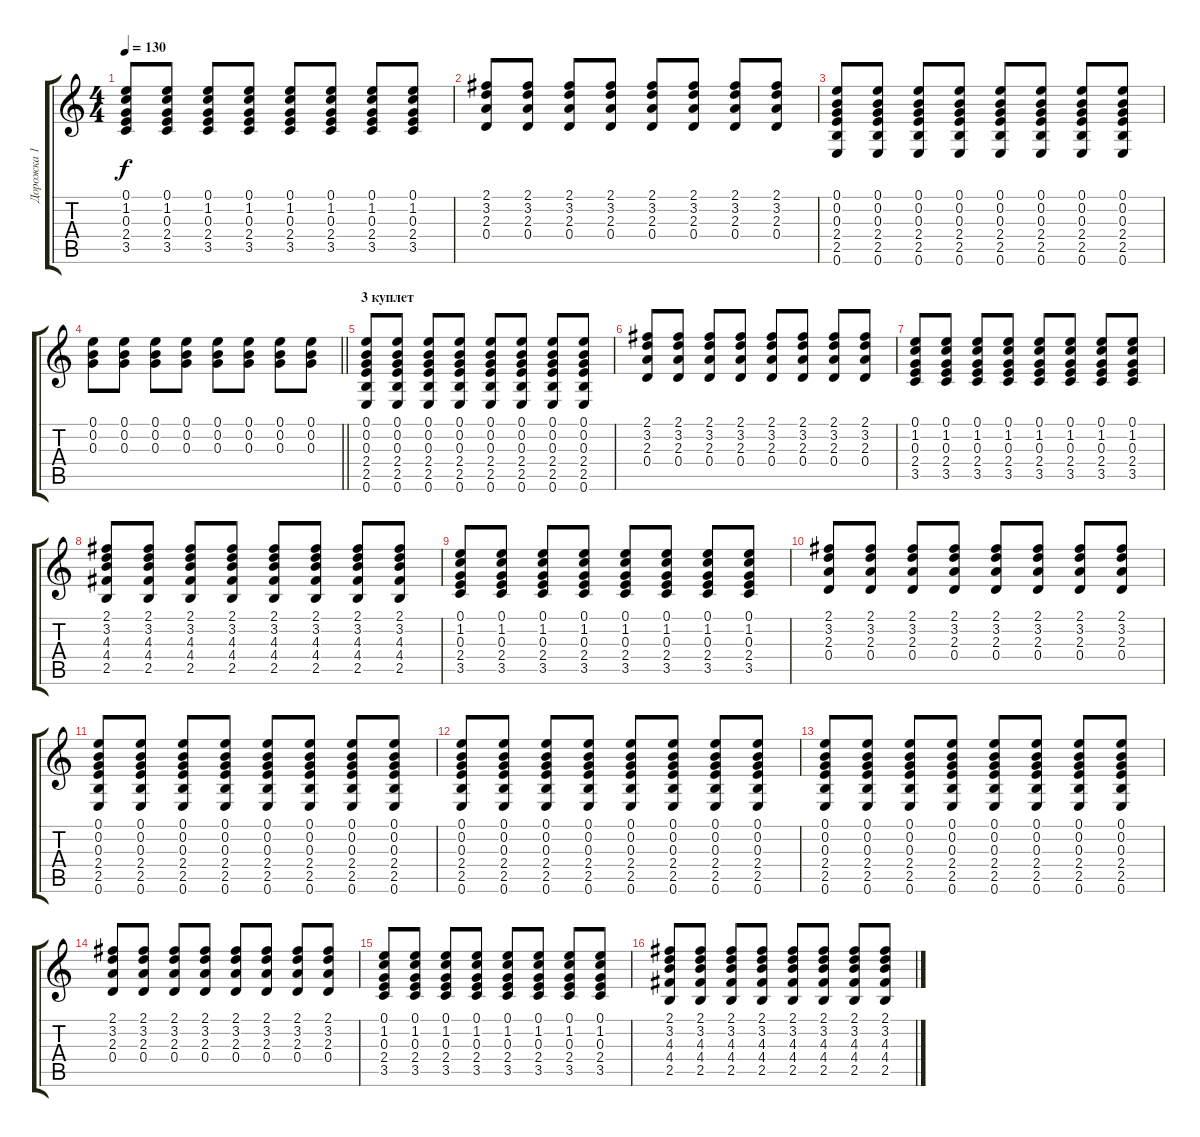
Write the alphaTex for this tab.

\track ("Дорожка 1" "Дорожка 1") {instrument acousticguitarsteel}
\staff {score tabs}
\tuning (E4 B3 G3 D3 A2 E2) {hide}
\ts (4 4)
\tempo 130
\clef g2
\ks c
(0.1 1.2 0.3 2.4 3.5).8{dy f} (0.1 1.2 0.3 2.4 3.5).8 (0.1 1.2 0.3 2.4 3.5).8 (0.1 1.2 0.3 2.4 3.5).8 (0.1 1.2 0.3 2.4 3.5).8 (0.1 1.2 0.3 2.4 3.5).8 (0.1 1.2 0.3 2.4 3.5).8 (0.1 1.2 0.3 2.4 3.5).8 |
(2.1 3.2 2.3 0.4).8 (2.1 3.2 2.3 0.4).8 (2.1 3.2 2.3 0.4).8 (2.1 3.2 2.3 0.4).8 (2.1 3.2 2.3 0.4).8 (2.1 3.2 2.3 0.4).8 (2.1 3.2 2.3 0.4).8 (2.1 3.2 2.3 0.4).8 |
(0.1 0.2 0.3 2.4 2.5 0.6).8 (0.1 0.2 0.3 2.4 2.5 0.6).8 (0.1 0.2 0.3 2.4 2.5 0.6).8 (0.1 0.2 0.3 2.4 2.5 0.6).8 (0.1 0.2 0.3 2.4 2.5 0.6).8 (0.1 0.2 0.3 2.4 2.5 0.6).8 (0.1 0.2 0.3 2.4 2.5 0.6).8 (0.1 0.2 0.3 2.4 2.5 0.6).8 |
\barLineRight lightlight
(0.1 0.2 0.3).8 (0.1 0.2 0.3).8 (0.1 0.2 0.3).8 (0.1 0.2 0.3).8 (0.1 0.2 0.3).8 (0.1 0.2 0.3).8 (0.1 0.2 0.3).8 (0.1 0.2 0.3).8 |
\section ("" "3 куплет")
(0.1 0.2 0.3 2.4 2.5 0.6).8 (0.1 0.2 0.3 2.4 2.5 0.6).8 (0.1 0.2 0.3 2.4 2.5 0.6).8 (0.1 0.2 0.3 2.4 2.5 0.6).8 (0.1 0.2 0.3 2.4 2.5 0.6).8 (0.1 0.2 0.3 2.4 2.5 0.6).8 (0.1 0.2 0.3 2.4 2.5 0.6).8 (0.1 0.2 0.3 2.4 2.5 0.6).8 |
(2.1 3.2 2.3 0.4).8 (2.1 3.2 2.3 0.4).8 (2.1 3.2 2.3 0.4).8 (2.1 3.2 2.3 0.4).8 (2.1 3.2 2.3 0.4).8 (2.1 3.2 2.3 0.4).8 (2.1 3.2 2.3 0.4).8 (2.1 3.2 2.3 0.4).8 |
(0.1 1.2 0.3 2.4 3.5).8 (0.1 1.2 0.3 2.4 3.5).8 (0.1 1.2 0.3 2.4 3.5).8 (0.1 1.2 0.3 2.4 3.5).8 (0.1 1.2 0.3 2.4 3.5).8 (0.1 1.2 0.3 2.4 3.5).8 (0.1 1.2 0.3 2.4 3.5).8 (0.1 1.2 0.3 2.4 3.5).8 |
(2.1 3.2 4.3 4.4 2.5).8 (2.1 3.2 4.3 4.4 2.5).8 (2.1 3.2 4.3 4.4 2.5).8 (2.1 3.2 4.3 4.4 2.5).8 (2.1 3.2 4.3 4.4 2.5).8 (2.1 3.2 4.3 4.4 2.5).8 (2.1 3.2 4.3 4.4 2.5).8 (2.1 3.2 4.3 4.4 2.5).8 |
(0.1 1.2 0.3 2.4 3.5).8 (0.1 1.2 0.3 2.4 3.5).8 (0.1 1.2 0.3 2.4 3.5).8 (0.1 1.2 0.3 2.4 3.5).8 (0.1 1.2 0.3 2.4 3.5).8 (0.1 1.2 0.3 2.4 3.5).8 (0.1 1.2 0.3 2.4 3.5).8 (0.1 1.2 0.3 2.4 3.5).8 |
(2.1 3.2 2.3 0.4).8 (2.1 3.2 2.3 0.4).8 (2.1 3.2 2.3 0.4).8 (2.1 3.2 2.3 0.4).8 (2.1 3.2 2.3 0.4).8 (2.1 3.2 2.3 0.4).8 (2.1 3.2 2.3 0.4).8 (2.1 3.2 2.3 0.4).8 |
(0.1 0.2 0.3 2.4 2.5 0.6).8 (0.1 0.2 0.3 2.4 2.5 0.6).8 (0.1 0.2 0.3 2.4 2.5 0.6).8 (0.1 0.2 0.3 2.4 2.5 0.6).8 (0.1 0.2 0.3 2.4 2.5 0.6).8 (0.1 0.2 0.3 2.4 2.5 0.6).8 (0.1 0.2 0.3 2.4 2.5 0.6).8 (0.1 0.2 0.3 2.4 2.5 0.6).8 |
(0.1 0.2 0.3 2.4 2.5 0.6).8 (0.1 0.2 0.3 2.4 2.5 0.6).8 (0.1 0.2 0.3 2.4 2.5 0.6).8 (0.1 0.2 0.3 2.4 2.5 0.6).8 (0.1 0.2 0.3 2.4 2.5 0.6).8 (0.1 0.2 0.3 2.4 2.5 0.6).8 (0.1 0.2 0.3 2.4 2.5 0.6).8 (0.1 0.2 0.3 2.4 2.5 0.6).8 |
(0.1 0.2 0.3 2.4 2.5 0.6).8 (0.1 0.2 0.3 2.4 2.5 0.6).8 (0.1 0.2 0.3 2.4 2.5 0.6).8 (0.1 0.2 0.3 2.4 2.5 0.6).8 (0.1 0.2 0.3 2.4 2.5 0.6).8 (0.1 0.2 0.3 2.4 2.5 0.6).8 (0.1 0.2 0.3 2.4 2.5 0.6).8 (0.1 0.2 0.3 2.4 2.5 0.6).8 |
(2.1 3.2 2.3 0.4).8 (2.1 3.2 2.3 0.4).8 (2.1 3.2 2.3 0.4).8 (2.1 3.2 2.3 0.4).8 (2.1 3.2 2.3 0.4).8 (2.1 3.2 2.3 0.4).8 (2.1 3.2 2.3 0.4).8 (2.1 3.2 2.3 0.4).8 |
(0.1 1.2 0.3 2.4 3.5).8 (0.1 1.2 0.3 2.4 3.5).8 (0.1 1.2 0.3 2.4 3.5).8 (0.1 1.2 0.3 2.4 3.5).8 (0.1 1.2 0.3 2.4 3.5).8 (0.1 1.2 0.3 2.4 3.5).8 (0.1 1.2 0.3 2.4 3.5).8 (0.1 1.2 0.3 2.4 3.5).8 |
(2.1 3.2 4.3 4.4 2.5).8 (2.1 3.2 4.3 4.4 2.5).8 (2.1 3.2 4.3 4.4 2.5).8 (2.1 3.2 4.3 4.4 2.5).8 (2.1 3.2 4.3 4.4 2.5).8 (2.1 3.2 4.3 4.4 2.5).8 (2.1 3.2 4.3 4.4 2.5).8 (2.1 3.2 4.3 4.4 2.5).8
